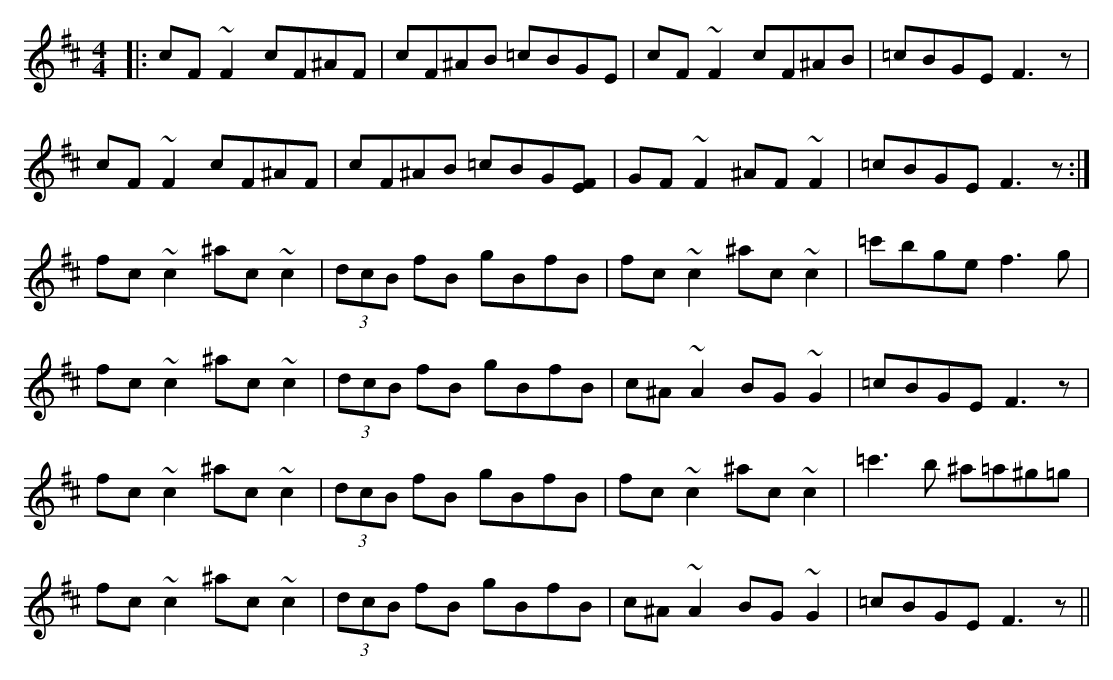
X:1
M:4/4
K:D
|:cF ~F2 cF^AF|cF^AB =cBGE|cF ~F2 cF^AB|=cBGE F3z|
cF ~F2 cF^AF|cF^AB =cBG[EF]|GF ~F2 ^AF ~F2|=cBGE F3z:|
fc~c2 ^ac ~c2|(3dcB fB gBfB|fc~c2 ^ac ~c2|=c'bge f3g|
fc~c2 ^ac ~c2|(3dcB fB gBfB|c^A~A2 BG~G2|=cBGE F3z|
fc~c2 ^ac ~c2|(3dcB fB gBfB|fc~c2 ^ac ~c2|=c'3b ^a=a^g=g|
fc~c2 ^ac ~c2|(3dcB fB gBfB|c^A~A2 BG~G2|=cBGE F3z||
